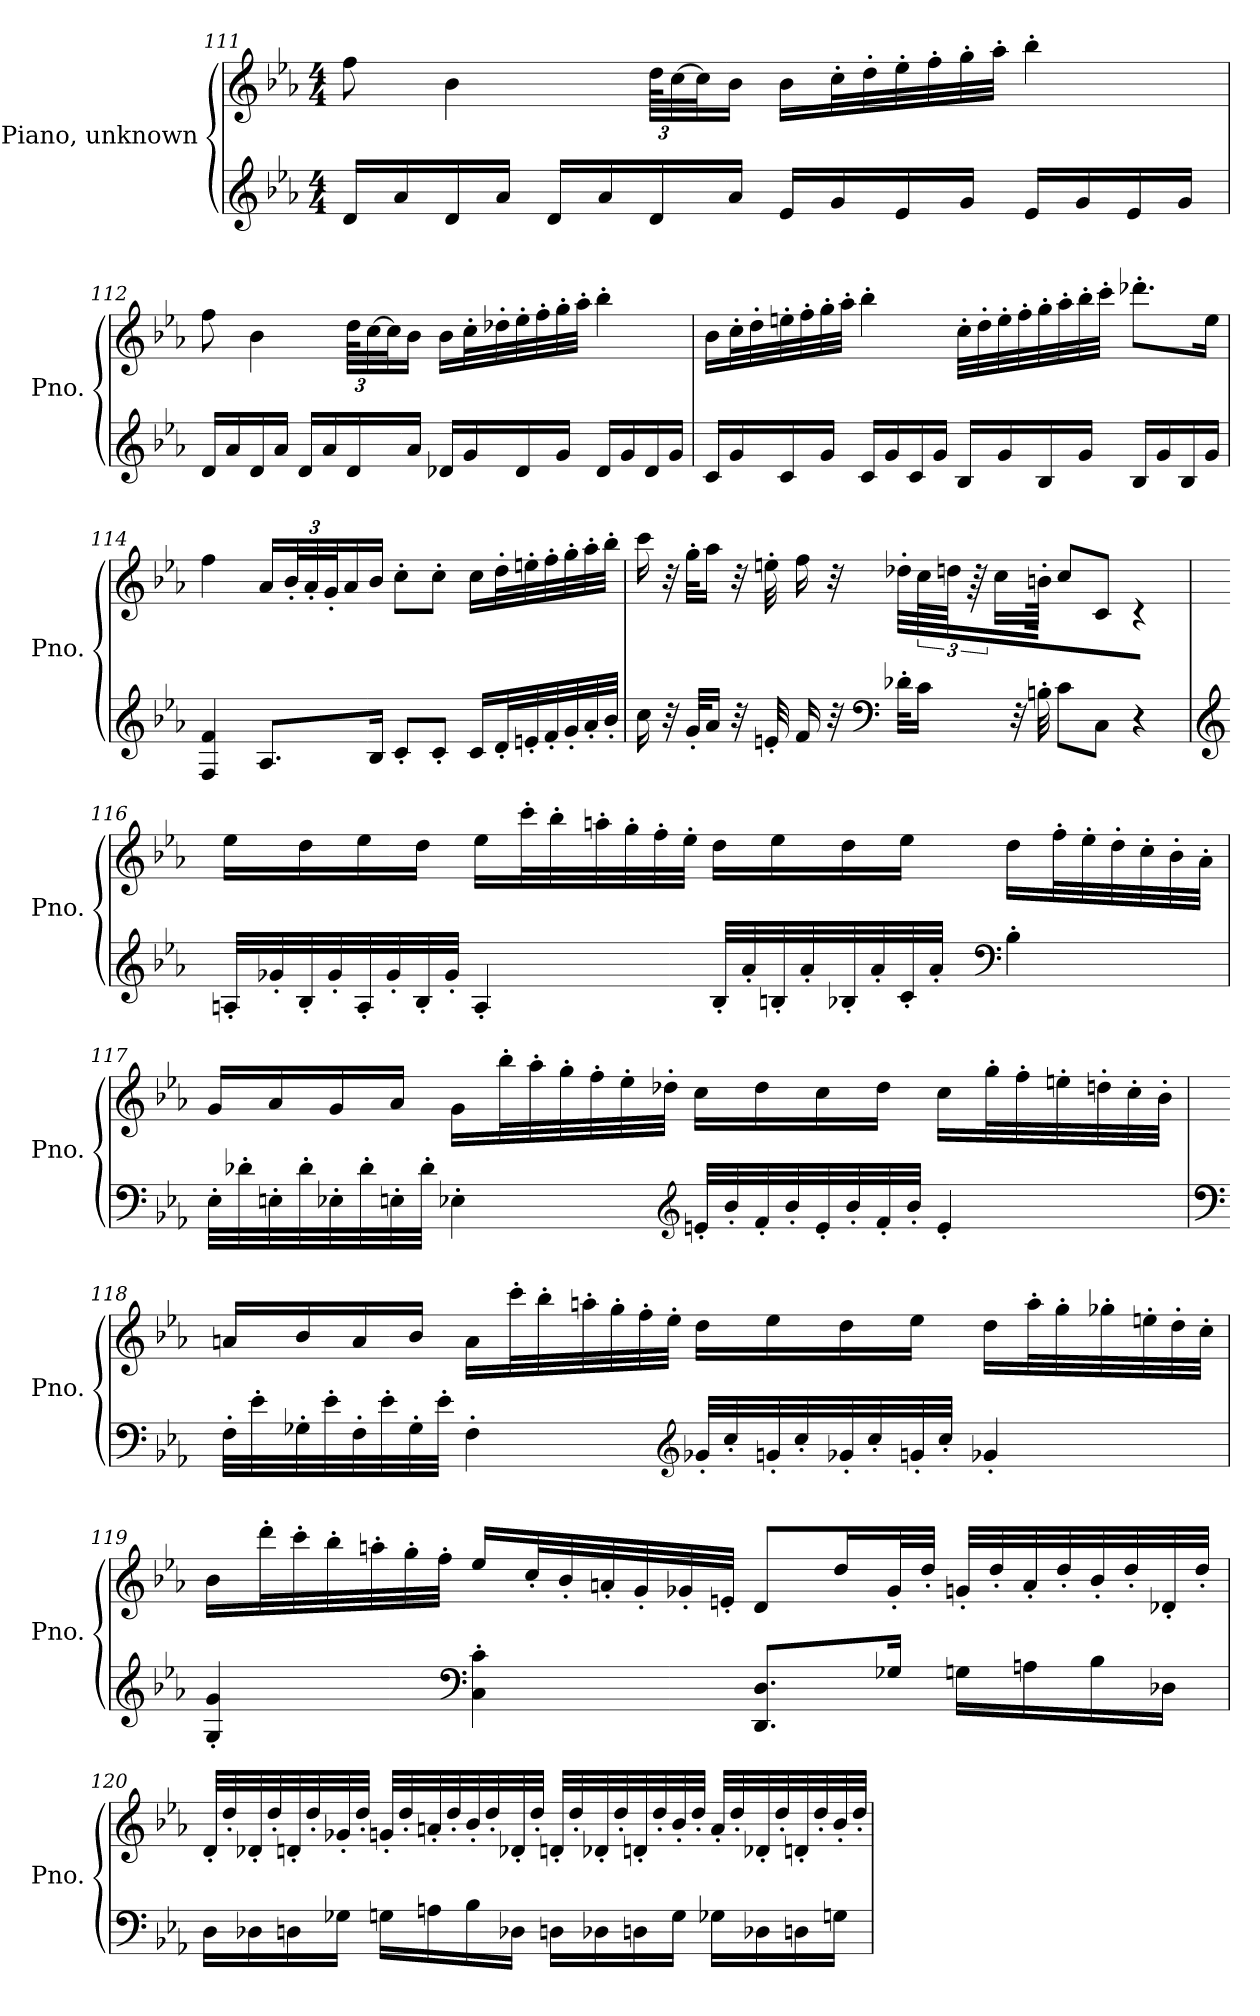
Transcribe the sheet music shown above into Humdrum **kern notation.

**kern	**kern
*part1	*part1
*staff2	*staff1
*I"Piano, unknown	*
*I'Pno.	*
*clefG2	*clefG2
*k[b-e-a-]	*k[b-e-a-]
*M4/4	*M4/4
=111	=111
16d/LL	8ff\
16a-/	.
16d/	4b-\
16a-/JJ	.
16d/LL	.
16a-/	.
*	*Xbrackettup
16d/	96dd\KLLL
.	[48cc\
.	32cc\J]
16a-/JJ	16b-\JJ
16e-/LL	16b-\LL
16g/	32cc'\L
.	32dd'\
16e-/	32ee-'\
.	32ff'\
16g/JJ	32gg'\
.	32aa-'\JJJ
16e-/LL	4bb-'\
16g/	.
16e-/	.
16g/JJ	.
!!LO:LB:g=z
=112	=112
16d/LL	8ff\
16a-/	.
16d/	4b-\
16a-/JJ	.
16d/LL	.
16a-/	.
16d/	96dd\KLLL
.	[48cc\
.	32cc\J]
16a-/JJ	16b-\JJ
16d-X/LL	16b-\LL
16g/	32cc'\L
.	32dd-X'\
16d-/	32ee-'\
.	32ff'\
16g/JJ	32gg'\
.	32aa-'\JJJ
16d-/LL	4bb-'\
16g/	.
16d-/	.
16g/JJ	.
!!LO:LB:g=z
=113	=113
16c/LL	16b-\LL
16g/	32cc'\L
.	32dd'\
16c/	32een'\
.	32ff'\
16g/JJ	32gg'\
.	32aa-'\JJJ
16c/LL	4bb-'\
16g/	.
16c/	.
16g/JJ	.
16B-/LL	32cc'\LLL
.	32dd'\
16g/	32ee'\
.	32ff'\
16B-/	32gg'\
.	32aa-'\
16g/JJ	32bb-'\
.	32ccc'\JJJ
16B-/LL	8.ddd-X'\L
16g/	.
16B-/	.
16g/JJ	16ee\Jk
=114	=114
4F/ 4f/	4ff\
8.A-/L	16a-/LL
.	48b-'/L
.	48a-'/
.	48g'/J
.	16a-/
16B-/Jk	16b-/JJ
8c'/L	8cc'\L
8c'/J	8cc'\J
16c/LL	16cc\LL
32d'/L	32dd'\L
32en'/	32een'\
32f'/	32ff'\
32g'/	32gg'\
32a-'/	32aa-'\
32b-'/JJJ	32bb-'\JJJ
!!LO:PB:g=z
=115	=115
16cc\	16ccc\
32r	32r
32g'/KLL	32gg'\KLL
16a-/JJ	16aa-\JJ
32r	32r
32en'/	32een'\
16f/	16ff\
32r	32r
*clefF4	*
32d-X'\KLL	32dd-X'\LLL
*	*brackettup
16c\JJ	96cc\L
.	96ddn\JJJJ
.	96r
.	16cc\LL
32r	.
32Bn'\	32bn'\JJk
8c\L	8cc/L
8C\J	8c/J
4r	4r
!!LO:LB:g=z
=116	=116
*clefG2	*
32An'/LLL	16ee-\LL
32g-X'/	.
32B-'/	16dd\
32g-'/	.
32A'/	16ee-\
32g-'/	.
32B-'/	16dd\JJ
32g-'/JJJ	.
4A'/	16ee-\LL
.	32ccc'\L
.	32bb-'\
.	32aan'\
.	32gg'\
.	32ff'\
.	32ee-'\JJJ
32B-'/LLL	16dd\LL
32a-'/	.
32Bn'/	16ee-\
32a-'/	.
32B-X'/	16dd\
32a-'/	.
32c'/	16ee-\JJ
32a-'/JJJ	.
*clefF4	*
4B-'\	16dd\LL
.	32ff'\L
.	32ee-'\
.	32dd'\
.	32cc'\
.	32b-'\
.	32a-'\JJJ
!!LO:LB:g=z
=117	=117
32E-'\LLL	16g/LL
32d-X'\	.
32En'\	16a-/
32d-'\	.
32E-X'\	16g/
32d-'\	.
32En'\	16a-/JJ
32d-'\JJJ	.
4E-X'\	16g\LL
.	32bb-'\L
.	32aa-'\
.	32gg'\
.	32ff'\
.	32ee-'\
.	32dd-X'\JJJ
*clefG2	*
32en'/LLL	16cc\LL
32b-'/	.
32f'/	16dd-\
32b-'/	.
32e'/	16cc\
32b-'/	.
32f'/	16dd-\JJ
32b-'/JJJ	.
4e'/	16cc\LL
.	32gg'\L
.	32ff'\
.	32een'\
.	32ddn'\
.	32cc'\
.	32b-'\JJJ
!!LO:LB:g=z
=118	=118
*clefF4	*
32F'\LLL	16an/LL
32e-'\	.
32G-X'\	16b-/
32e-'\	.
32F'\	16a/
32e-'\	.
32G-'\	16b-/JJ
32e-'\JJJ	.
4F'\	16a\LL
.	32ccc'\L
.	32bb-'\
.	32aan'\
.	32gg'\
.	32ff'\
.	32ee-'\JJJ
*clefG2	*
32g-X'/LLL	16dd\LL
32cc'/	.
32gn'/	16ee-\
32cc'/	.
32g-X'/	16dd\
32cc'/	.
32gn'/	16ee-\JJ
32cc'/JJJ	.
4g-X'/	16dd\LL
.	32aa'\L
.	32gg'\
.	32gg-X'\
.	32een'\
.	32dd'\
.	32cc'\JJJ
!!LO:LB:g=z
=119	=119
4G/' 4g/'	16b-\LL
.	32ddd'\L
.	32ccc'\
.	32bb-'\
.	32aan'\
.	32gg'\
.	32ff'\JJJ
*clefF4	*
4C\' 4c\'	16ee-/LL
.	32cc'/L
.	32b-'/
.	32an'/
.	32g'/
.	32g-X'/
.	32en'/JJJ
8.DD/ 8.D/L	8d/L
.	16dd/L
16G-X/Jk	32g-'/L
.	32dd'/JJJ
16Gn\LL	32gn'/LLL
.	32dd'/
16An\	32a'/
.	32dd'/
16B-\	32b-'/
.	32dd'/
16D-X\JJ	32d-X'/
.	32dd'/JJJ
!!LO:LB:g=z
=120	=120
16D\LL	32d'/LLL
.	32dd'/
16D-X\	32d-X'/
.	32dd'/
16Dn\	32dn'/
.	32dd'/
16G-X\JJ	32g-X'/
.	32dd'/JJJ
16Gn\LL	32gn'/LLL
.	32dd'/
16An\	32an'/
.	32dd'/
16B-\	32b-'/
.	32dd'/
16D-X\JJ	32d-X'/
.	32dd'/JJJ
16Dn\LL	32dn'/LLL
.	32dd'/
16D-X\	32d-X'/
.	32dd'/
16Dn\	32dn'/
.	32dd'/
16G\JJ	32b-'/
.	32dd'/JJJ
16G-X\LL	32a'/LLL
.	32dd'/
16D-X\	32d-X'/
.	32dd'/
16Dn\	32dn'/
.	32dd'/
16Gn\JJ	32b-'/
.	32dd'/JJJ
=	=
*-	*-
